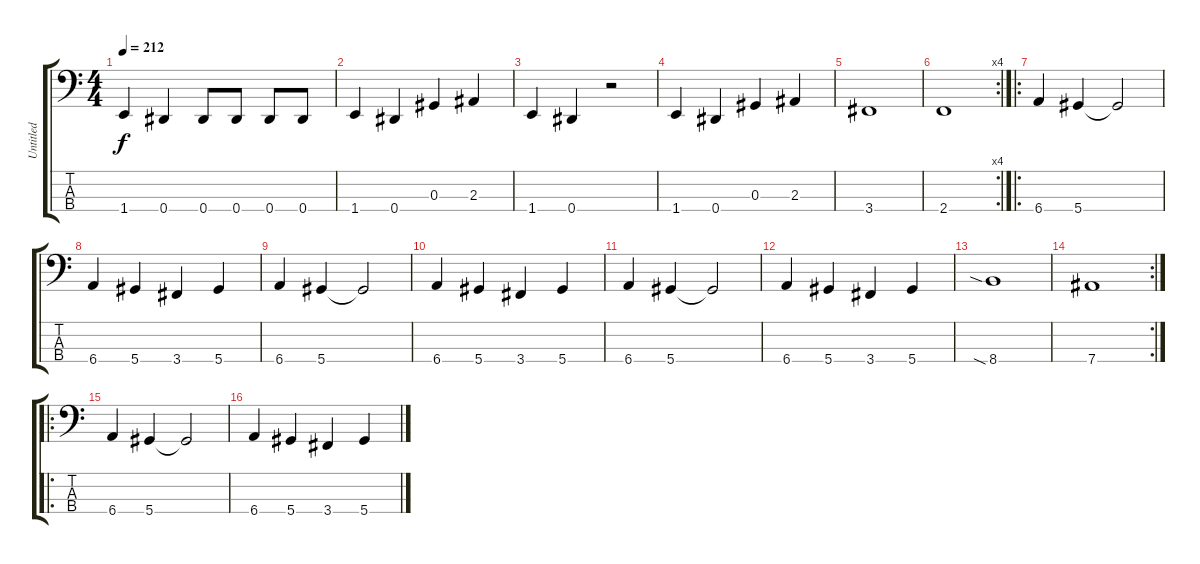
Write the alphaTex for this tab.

\track ("Untitled" "Untitled") {instrument electricbassfinger}
\staff {score tabs}
\tuning (Gb2 Db2 Ab1 Eb1) {hide}
\ts (4 4)
\tempo 212
\clef f4
\ks c
1.4.4{dy f} 0.4.4 0.4.8 0.4.8 0.4.8 0.4.8 |
1.4.4 0.4.4 0.3.4 2.3.4 |
1.4.4 0.4.4 r.2 |
1.4.4 0.4.4 0.3.4 2.3.4 |
3.4.1 |
\rc 4
2.4.1 |
\ro
6.4.4 5.4.4 5.4{t}.2 |
6.4.4 5.4.4 3.4.4 5.4.4 |
6.4.4 5.4.4 5.4{t}.2 |
6.4.4 5.4.4 3.4.4 5.4.4 |
6.4.4 5.4.4 5.4{t}.2 |
6.4.4 5.4.4 3.4.4 5.4.4 |
8.4{sia}.1 |
\rc 2
7.4.1 |
\ro
6.4.4 5.4.4 5.4{t}.2 |
6.4.4 5.4.4 3.4.4 5.4.4
